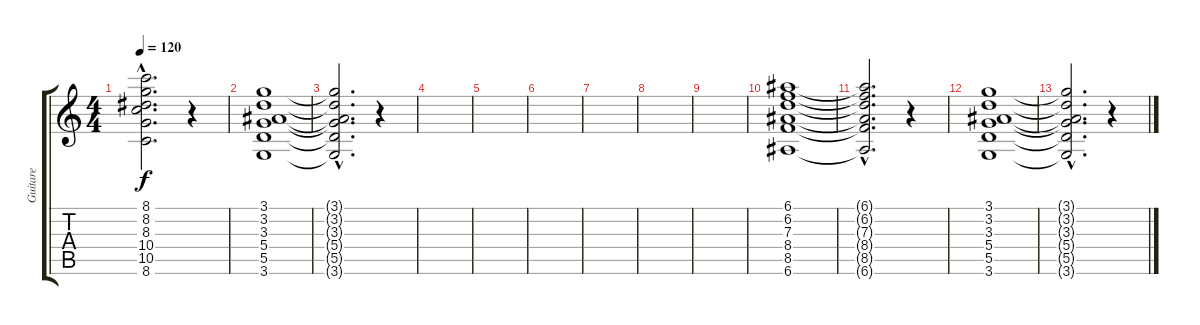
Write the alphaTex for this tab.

\track ("Guitare" "Guitare") {instrument electricguitarclean}
\staff {score tabs}
\tuning (E4 B3 G3 D3 A2 E2) {hide}
\ts (4 4)
\tempo 120
\clef g2
\ks c
(8.1{hac t} 8.2{hac t} 8.3{hac t} 10.4{hac t} 10.5{hac t} 8.6{hac t}).2{d dy f} r.4 |
(3.1 3.2 3.3 5.4 5.5 3.6).1 |
(3.1{hac t} 3.2{hac t} 3.3{hac t} 5.4{hac t} 5.5{hac t} 3.6{hac t}).2{d} r.4 |
|
|
|
|
|
|
(6.1 6.2 7.3 8.4 8.5 6.6).1 |
(6.1{hac t} 6.2{hac t} 7.3{hac t} 8.4{hac t} 8.5{hac t} 6.6{hac t}).2{d} r.4 |
(3.1 3.2 3.3 5.4 5.5 3.6).1 |
(3.1{hac t} 3.2{hac t} 3.3{hac t} 5.4{hac t} 5.5{hac t} 3.6{hac t}).2{d} r.4
